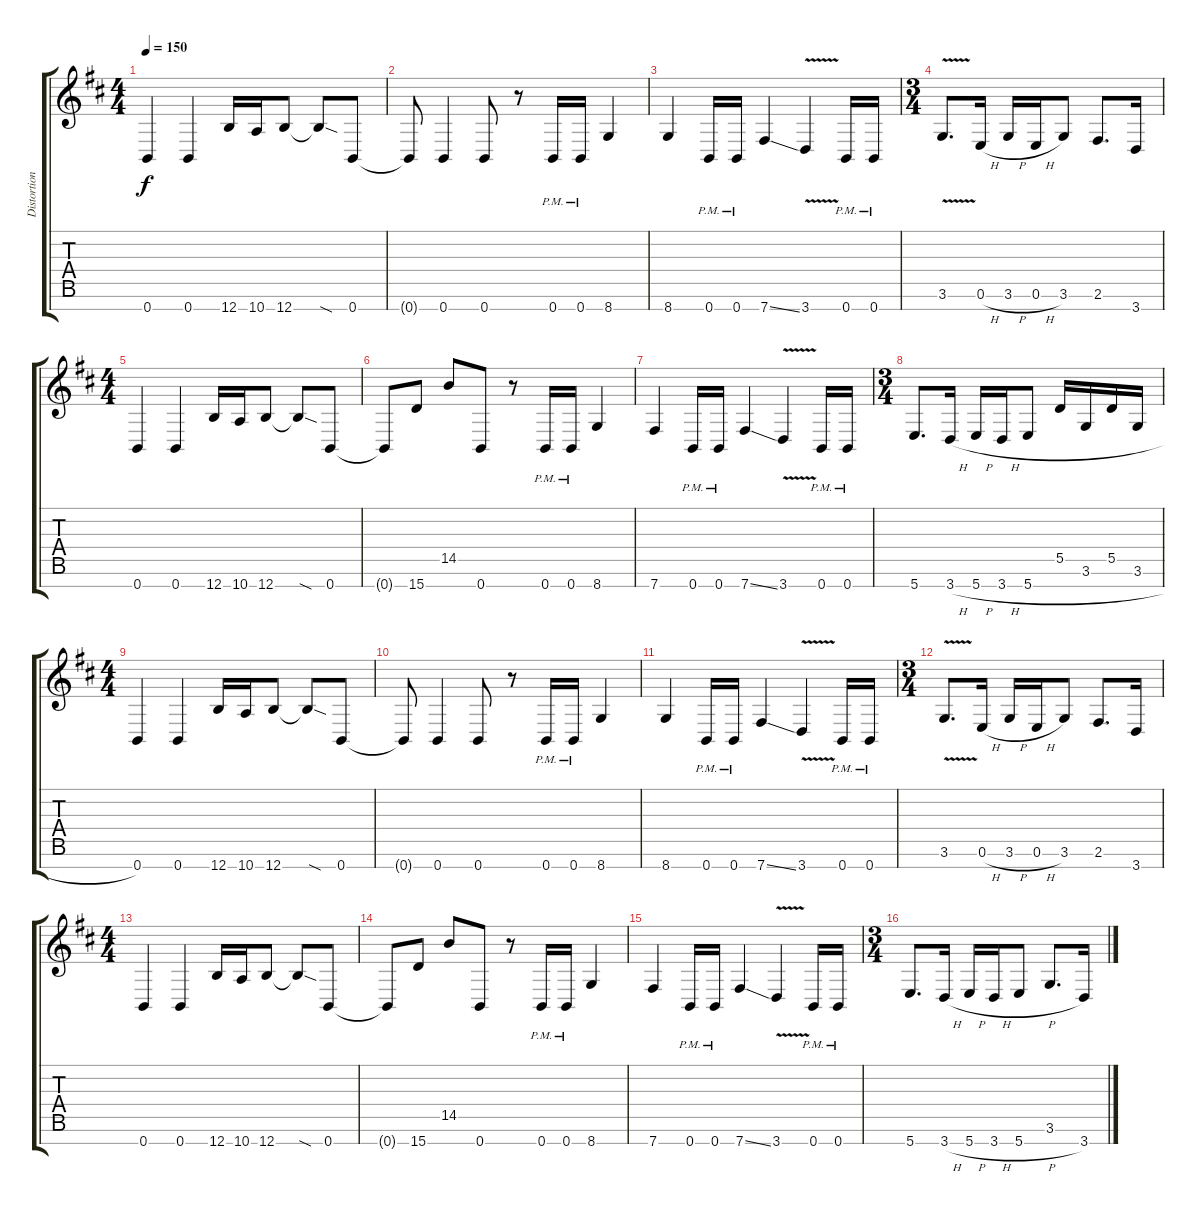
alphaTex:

\track ("Distortion" "Distortion") {instrument distortionguitar}
\staff {score tabs}
\tuning (E4 B3 G3 D3 A2 E2 B1) {hide}
\ts (4 4)
\tempo 150
\clef g2
\ks bminor
0.7.4{dy f} 0.7.4 12.7.16 10.7.16 12.7.8 12.7{sod t}.8 0.7.8 |
0.7{t}.8 0.7.4 0.7.8 r.8 0.7{pm}.16 0.7{pm}.16 8.7.4 |
8.7.4 0.7{pm}.16 0.7{pm}.16 7.7{ss}.4 3.7{v}.4 0.7{pm}.16 0.7{pm}.16 |
\ts (3 4)
3.6{v}.8{d} 0.6{h}.16 3.6{h}.16 0.6{h}.16 3.6.8 2.6.8{d} 3.7.16 |
\ts (4 4)
0.7.4 0.7.4 12.7.16 10.7.16 12.7.8 12.7{sod t}.8 0.7.8 |
0.7{t}.8 15.7.8 14.5.8 0.7.8 r.8 0.7{pm}.16 0.7{pm}.16 8.7.4 |
7.7.4 0.7{pm}.16 0.7{pm}.16 7.7{ss}.4 3.7{v}.4 0.7{pm}.16 0.7{pm}.16 |
\ts (3 4)
5.7.8{d} 3.7{h}.16 5.7{h}.16 3.7{h}.16 5.7{h}.8 5.5.16{volume 11} 3.6.16 5.5.16 3.6.16 |
\ts (4 4)
0.7.4{volume 13} 0.7.4 12.7.16 10.7.16 12.7.8 12.7{sod t}.8 0.7.8 |
0.7{t}.8 0.7.4 0.7.8 r.8 0.7{pm}.16 0.7{pm}.16 8.7.4 |
8.7.4 0.7{pm}.16 0.7{pm}.16 7.7{ss}.4 3.7{v}.4 0.7{pm}.16 0.7{pm}.16 |
\ts (3 4)
3.6{v}.8{d} 0.6{h}.16 3.6{h}.16 0.6{h}.16 3.6.8 2.6.8{d} 3.7.16 |
\ts (4 4)
0.7.4 0.7.4 12.7.16 10.7.16 12.7.8 12.7{sod t}.8 0.7.8 |
0.7{t}.8 15.7.8 14.5.8 0.7.8 r.8 0.7{pm}.16 0.7{pm}.16 8.7.4 |
7.7.4 0.7{pm}.16 0.7{pm}.16 7.7{ss}.4 3.7{v}.4 0.7{pm}.16 0.7{pm}.16 |
\ts (3 4)
5.7.8{d} 3.7{h}.16 5.7{h}.16 3.7{h}.16 5.7{h}.8 3.6.8{d} 3.7.16
